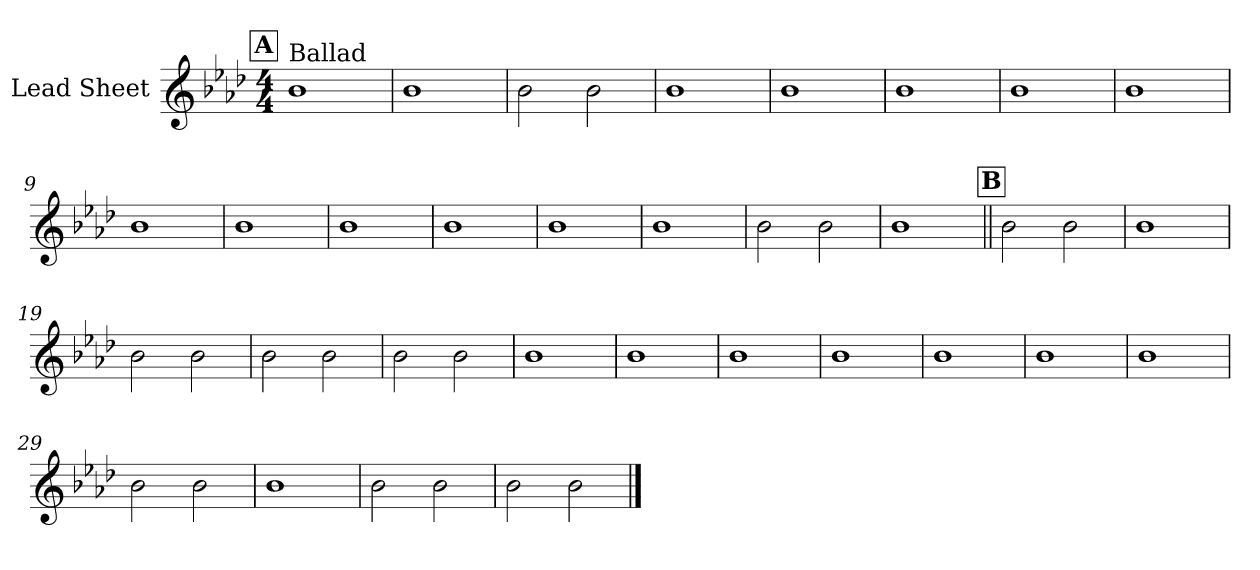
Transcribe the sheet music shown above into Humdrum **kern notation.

**kern
*part1
*staff1
*I"Lead Sheet
*clefG2
*k[b-e-a-d-]
*A-:
*M4/4
!!LO:REH:place=s1:a:fs=14:t=A
=1
!LO:TX:a:t=Ballad
1b-
=2
1b-
=3
2b-\
2b-\
=4
1b-
!!LO:LB:g=z
=5
1b-
=6
1b-
=7
1b-
=8
1b-
!!LO:LB:g=z
=9
1b-
=10
1b-
=11
1b-
=12
1b-
!!LO:LB:g=z
=13
1b-
=14
1b-
=15
2b-\
2b-\
=16
1b-
!!LO:LB:g=z
!!LO:REH:place=s1:a:fs=14:t=B
=17||
2b-\
2b-\
=18
1b-
=19
2b-\
2b-\
=20
2b-\
2b-\
!!LO:LB:g=z
=21
2b-\
2b-\
=22
1b-
=23
1b-
=24
1b-
!!LO:LB:g=z
=25
1b-
=26
1b-
=27
1b-
=28
1b-
!!LO:LB:g=z
=29
2b-\
2b-\
=30
1b-
=31
2b-\
2b-\
=32
2b-\
2b-\
==
*-
